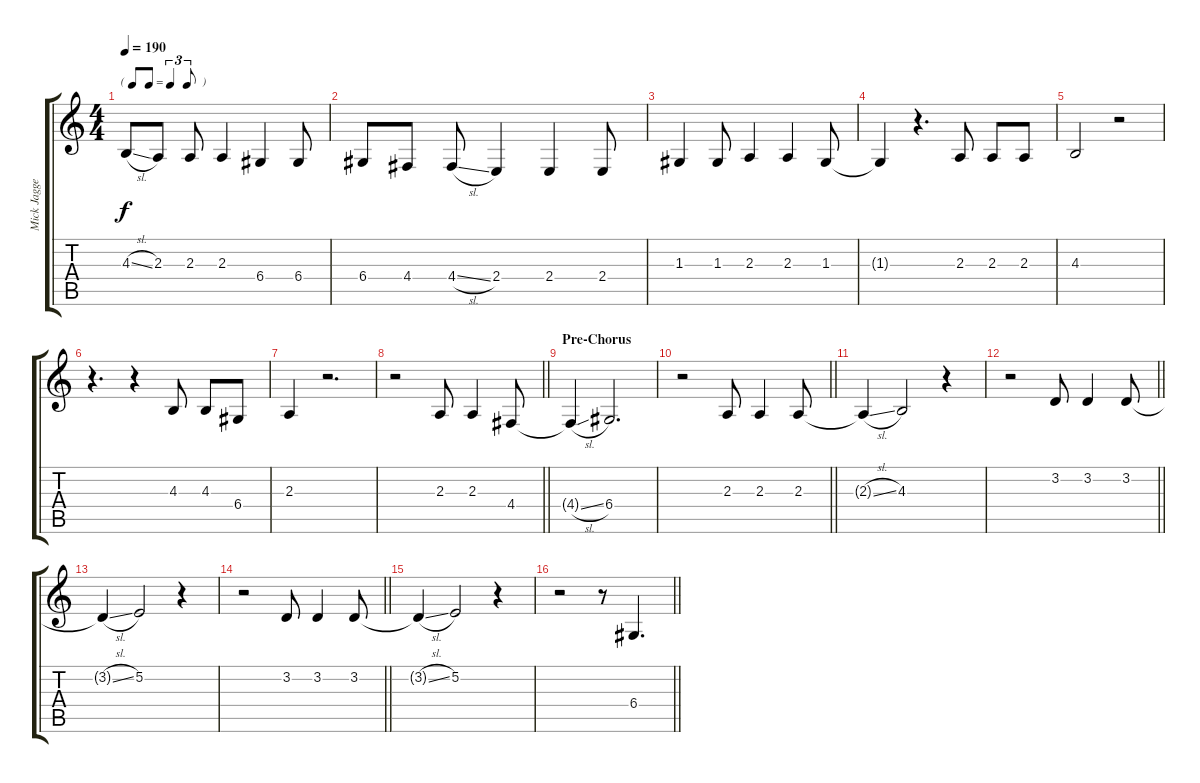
\track ("Mick Jagger" "Mick Jagge") {instrument trombone}
\staff {score tabs}
\tuning (E4 B3 G3 D3 A2 E2) {hide}
\ts (4 4)
\tf triplet8th
\tempo 190
\clef g2
\ks c
4.3{sl}.8{dy f} 2.3.8 2.3.8 2.3.4 6.4.4 6.4.8 |
6.4.8 4.4.8 4.4{sl}.8 2.4.4 2.4.4 2.4.8 |
1.3.4 1.3.8 2.3.4 2.3.4 1.3.8 |
1.3{t}.4 r.4{d} 2.3.8 2.3.8 2.3.8 |
4.3.2 r.2 |
r.4{d} r.4 4.3.8 4.3.8 6.4.8 |
2.3.4 r.2{d} |
\barLineRight lightlight
r.2 2.3.8 2.3.4 4.4.8 |
\section ("" "Pre-Chorus")
4.4{sl t}.4 6.4.2{d} |
\barLineRight lightlight
r.2 2.3.8 2.3.4 2.3.8 |
2.3{sl t}.4 4.3.2 r.4 |
\barLineRight lightlight
r.2 3.2.8 3.2.4 3.2.8 |
3.2{sl t}.4 5.2.2 r.4 |
\barLineRight lightlight
r.2 3.2.8 3.2.4 3.2.8 |
3.2{sl t}.4 5.2.2 r.4 |
\barLineRight lightlight
r.2 r.8 6.4.4{d}
